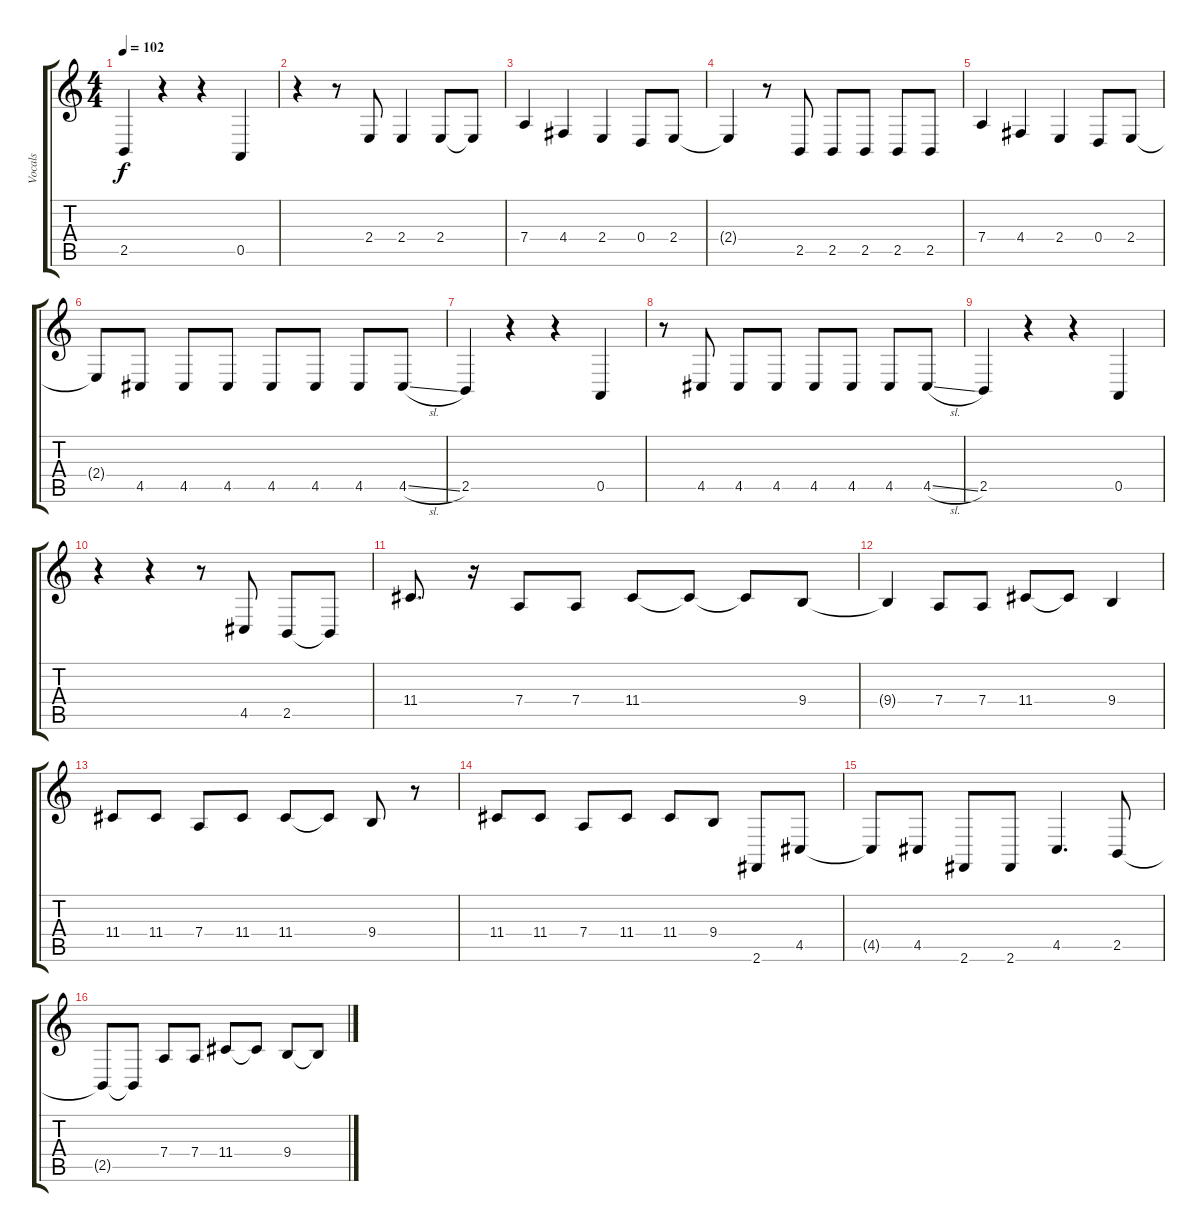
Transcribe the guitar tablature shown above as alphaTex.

\track ("Vocals" "Vocals") {instrument trumpet}
\staff {score tabs}
\tuning (E4 B3 G3 D3 A2 E2) {hide}
\ts (4 4)
\tempo 102
\clef g2
\ks c
2.5.4{dy f} r.4 r.4 0.5.4 |
r.4 r.8 2.4.8 2.4.4 2.4.8 2.4{t}.8 |
7.4.4 4.4.4 2.4.4 0.4.8 2.4.8 |
2.4{t}.4 r.8 2.5.8 2.5.8 2.5.8 2.5.8 2.5.8 |
7.4.4 4.4.4 2.4.4 0.4.8 2.4.8 |
2.4{t}.8 4.5.8 4.5.8 4.5.8 4.5.8 4.5.8 4.5.8 4.5{sl}.8 |
2.5.4 r.4 r.4 0.5.4 |
r.8 4.5.8 4.5.8 4.5.8 4.5.8 4.5.8 4.5.8 4.5{sl}.8 |
2.5.4 r.4 r.4 0.5.4 |
r.4 r.4 r.8 4.5.8 2.5.8 2.5{t}.8 |
11.4.8{d} r.16 7.4.8 7.4.8 11.4.8 11.4{t}.8 11.4{t}.8 9.4.8 |
9.4{t}.4 7.4.8 7.4.8 11.4.8 11.4{t}.8 9.4.4 |
11.4.8 11.4.8 7.4.8 11.4.8 11.4.8 11.4{t}.8 9.4.8 r.8 |
11.4.8 11.4.8 7.4.8 11.4.8 11.4.8 9.4.8 2.6.8 4.5.8 |
4.5{t}.8 4.5.8 2.6.8 2.6.8 4.5.4{d} 2.5.8 |
2.5{t}.8 2.5{t}.8 7.4.8 7.4.8 11.4.8 11.4{t}.8 9.4.8 9.4{t}.8
